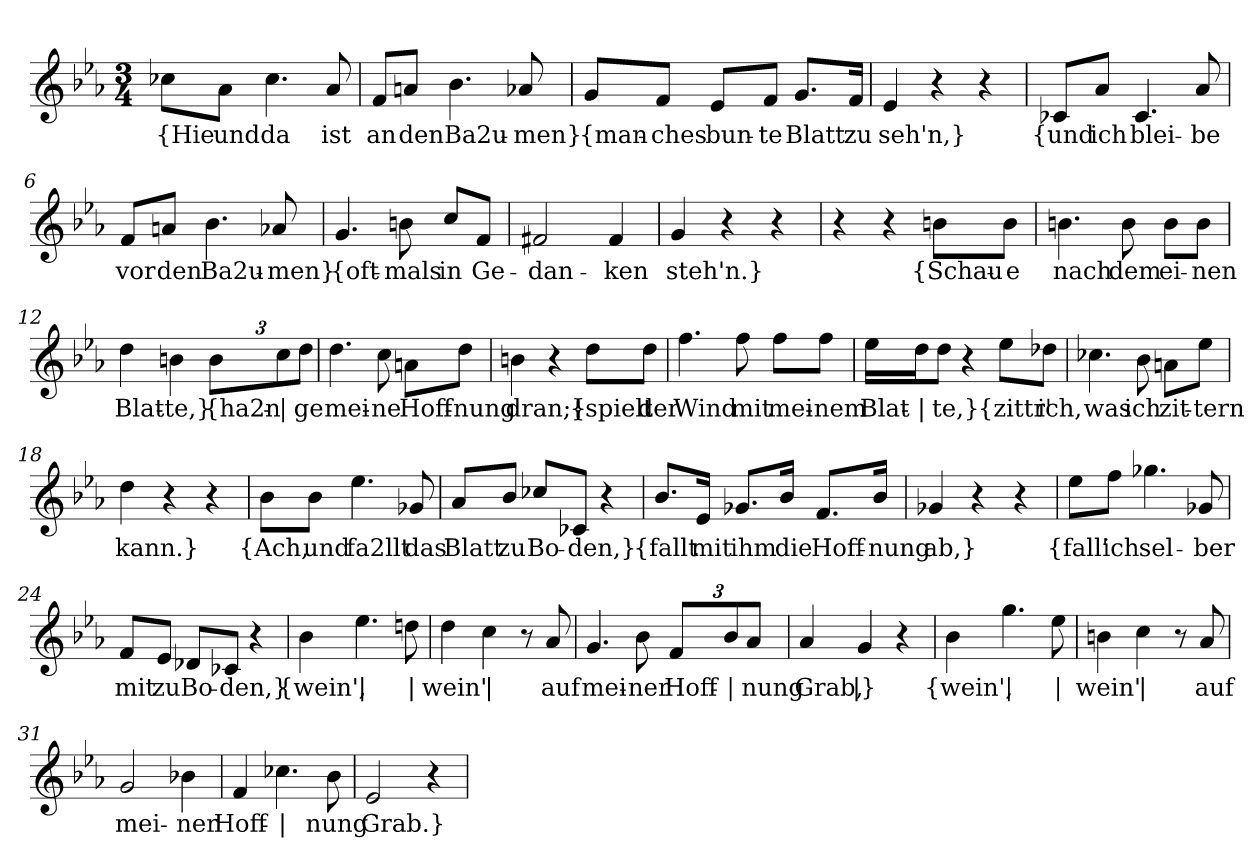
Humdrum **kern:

**kern	**text
*part1	*part1
*staff1	*staff1
*clefG2	*
*k[b-e-a-]	*
*M3/4	*
=1	=1
!	!LO:LY:b
8cc-X\L	{Hie
!	!LO:LY:b
8a-\J	und
!	!LO:LY:b
4.cc-\	da
!	!LO:LY:b
8a-/	ist
=2	=2
!	!LO:LY:b
8f/L	an
!	!LO:LY:b
8an/J	den
!	!LO:LY:b
4.b-\	Ba2u-
!	!LO:LY:b
8a-X/	-men}
=3	=3
!	!LO:LY:b
8g/L	{man-
!	!LO:LY:b
8f/J	-ches
!	!LO:LY:b
8e-/L	bun-
!	!LO:LY:b
8f/J	-te
!	!LO:LY:b
8.g/L	Blatt
!	!LO:LY:b
16f/Jk	zu
=4	=4
!	!LO:LY:b
4e-/	seh'n,}
4r	.
4r	.
=5	=5
!	!LO:LY:b
8c-X/L	{und
!	!LO:LY:b
8a-/J	ich
!	!LO:LY:b
4.c-/	blei-
!	!LO:LY:b
8a-/	-be
!!LO:LB:g=z
=6	=6
!	!LO:LY:b
8f/L	vor
!	!LO:LY:b
8an/J	den
!	!LO:LY:b
4.b-\	Ba2u-
!	!LO:LY:b
8a-X/	-men}
=7	=7
!	!LO:LY:b
4.g/	{oft-
!	!LO:LY:b
8bn\	-mals
!	!LO:LY:b
8cc/L	in
!	!LO:LY:b
8f/J	Ge-
=8	=8
!	!LO:LY:b
2f#X/	-dan-
!	!LO:LY:b
4f#/	-ken
=9	=9
!	!LO:LY:b
4g/	steh'n.}
4r	.
4r	.
=10	=10
4r	.
4r	.
!	!LO:LY:b
8bn\L	{Schau-
!	!LO:LY:b
8b\J	-e
=11	=11
!	!LO:LY:b
4.bn\	nach
!	!LO:LY:b
8b\	dem
!	!LO:LY:b
8b\L	ei-
!	!LO:LY:b
8b\J	-nen
!!LO:LB:g=z
=12	=12
!	!LO:LY:b
4dd\	Blat-
!	!LO:LY:b
4bn\	-te,}
*Xbrackettup	*
!	!LO:LY:b
12b\L	{ha2n-
!	!LO:LY:b
12cc\	|
!	!LO:LY:b
12dd\J	-ge
=13	=13
!	!LO:LY:b
4.dd\	mei-
!	!LO:LY:b
8cc\	-ne
!	!LO:LY:b
8an\L	Hoff-
!	!LO:LY:b
8dd\J	-nung
=14	=14
!	!LO:LY:b
4bn\	dran;}
4r	.
!	!LO:LY:b
8dd\L	{spielt
!	!LO:LY:b
8dd\J	der
=15	=15
!	!LO:LY:b
4.ff\	Wind
!	!LO:LY:b
8ff\	mit
!	!LO:LY:b
8ff\L	mei-
!	!LO:LY:b
8ff\J	-nem
!!LO:LB:g=z
=16	=16
!	!LO:LY:b
16ee-\LL	Blat-
!	!LO:LY:b
16dd\J	|
!	!LO:LY:b
8dd\J	-te,}
4r	.
!	!LO:LY:b
8ee-\L	{zittr'
!	!LO:LY:b
8dd-X\J	ich,
=17	=17
!	!LO:LY:b
4.cc-X\	was
!	!LO:LY:b
8b-\	ich
!	!LO:LY:b
8an\L	zit-
!	!LO:LY:b
8ee-\J	-tern
=18	=18
!	!LO:LY:b
4dd\	kann.}
4r	.
4r	.
=19	=19
!	!LO:LY:b
8b-\L	{Ach,
!	!LO:LY:b
8b-\J	und
!	!LO:LY:b
4.ee-\	fa2llt
!	!LO:LY:b
8g-X/	das
=20	=20
!	!LO:LY:b
8a-/L	Blatt
!	!LO:LY:b
8b-/J	zu
!	!LO:LY:b
8cc-X/L	Bo-
!	!LO:LY:b
8c-X/J	-den,}
4r	.
!!LO:LB:g=z
=21	=21
!	!LO:LY:b
8.b-/L	{fallt
!	!LO:LY:b
16e-/Jk	mit
!	!LO:LY:b
8.g-X/L	ihm
!	!LO:LY:b
16b-/Jk	die
!	!LO:LY:b
8.f/L	Hoff-
!	!LO:LY:b
16b-/Jk	-nung
=22	=22
!	!LO:LY:b
4g-X/	ab,}
4r	.
4r	.
=23	=23
!	!LO:LY:b
8ee-\L	{fall'
!	!LO:LY:b
8ff\J	ich
!	!LO:LY:b
4.gg-X\	sel-
!	!LO:LY:b
8g-X/	-ber
=24	=24
!	!LO:LY:b
8f/L	mit
!	!LO:LY:b
8e-/J	zu
!	!LO:LY:b
8d-X/L	Bo-
!	!LO:LY:b
8c-X/J	-den,}
4r	.
=25	=25
!	!LO:LY:b
4b-\	{wein',
!	!LO:LY:b
4.ee-\	|
!	!LO:LY:b
8ddn\	|
!!LO:LB:g=z
=26	=26
!	!LO:LY:b
4dd\	wein'
!	!LO:LY:b
4cc\	|
8r	.
!	!LO:LY:b
8a-/	auf
=27	=27
!	!LO:LY:b
4.g/	mei-
!	!LO:LY:b
8b-\	-ner
!	!LO:LY:b
12f/L	Hoff-
!	!LO:LY:b
12b-/	|
!	!LO:LY:b
12a-/J	-nung
=28	=28
!	!LO:LY:b
4a-/	Grab,
!	!LO:LY:b
4g/	|}
4r	.
=29	=29
!	!LO:LY:b
4b-\	{wein',
!	!LO:LY:b
4.gg\	|
!	!LO:LY:b
8ee-\	|
=30	=30
!	!LO:LY:b
4bn\	wein'
!	!LO:LY:b
4cc\	|
8r	.
!	!LO:LY:b
8a-/	auf
=31	=31
!	!LO:LY:b
2g/	mei-
!	!LO:LY:b
4b-X\	-ner
=32	=32
!	!LO:LY:b
4f/	Hoff-
!	!LO:LY:b
4.cc-X\	|
!	!LO:LY:b
8b-\	-nung
!!LO:LB:g=z
=33	=33
!	!LO:LY:b
2e-/	Grab.}
4r	.
=	=
*-	*-
